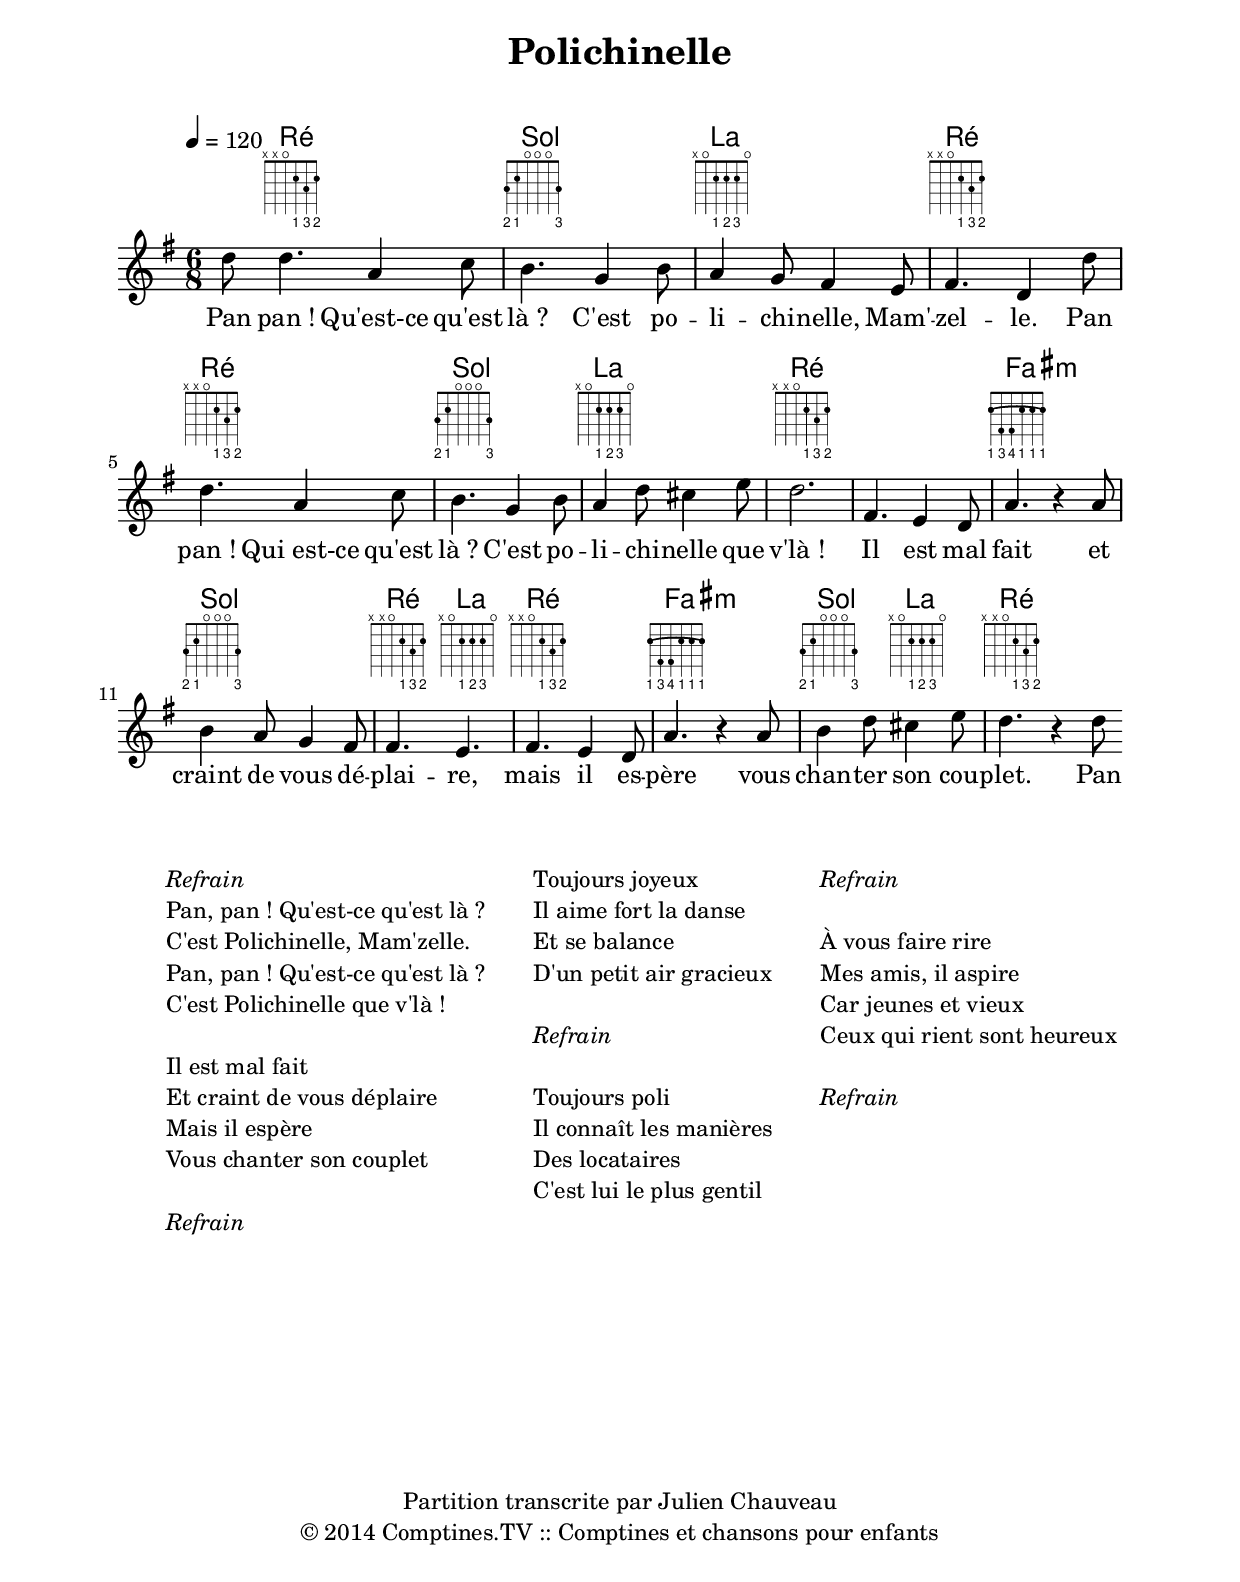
\include "predefined-guitar-fretboards.ly"

\version "2.18.2"

\pointAndClickOff   % Remove hyperlinks in PDF

\paper {
  top-margin = 2\cm
  bottom-margin = 2\cm
  indent = 0
  line-width = 17.0\cm
  markup-system-spacing =
    #'((basic-distance . 12)
       (minimum-distance . 6)
       (padding . 1)
       (stretchability . 10))
}


\header {
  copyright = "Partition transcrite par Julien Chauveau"
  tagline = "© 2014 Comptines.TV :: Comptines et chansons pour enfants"
}


\header {
  title = "Polichinelle"
}

harmonies = \chordmode {
  s8
  c2. f g c
  c2. f g c
  s2. e:m f c4. g
  c2. e:m f4. g c2.
}

\transpose f g

<<
  \chords { \frenchChords \harmonies }
  \new FretBoards \harmonies

  \relative c''
  {
    \clef treble
    \time 6/8
    \tempo 4 = 120
    \key f \major
    
    \partial 8
    c8 \bar "|:" c4.
    g4 bes8 a4.
    f4 a8 g4 f8 e4 d8 e4. c4
    
    c'8 c4.
    g4 bes8 a4.
    f4 a8 g4 c8 b4 d8 c2.
    
    e,4. d4 c8 g'4. r4
    g8 a4 g8 f4 e8
    e4. d

    e4. d4 c8 g'4. r4
    g8 a4 c8 b4 d8
    c4. r4 c8

    \bar ":|"
  }

  \addlyrics
  {
    % \set stanza = #"1. "
    Pan pan ! Qu'est-ce qu'est là ?
    C'est po -- li -- chi -- nelle, Mam' -- zel -- le.
    Pan pan ! Qui est-ce qu'est là ?
    C'est po -- li -- chi -- nelle que v'là !
    Il est mal fait et craint de vous dé -- plai -- re,
    mais il es -- père vous chan -- ter son cou -- plet.
    Pan
  }
>>

\markup
{
  \vspace #3

  \hspace #4
  \column
  {
    \italic{Refrain}
    "Pan, pan ! Qu'est-ce qu'est là ?"
    "C'est Polichinelle, Mam'zelle."
    "Pan, pan ! Qu'est-ce qu'est là ?"
    "C'est Polichinelle que v'là !"
    " "
    "Il est mal fait"
    "Et craint de vous déplaire"
    "Mais il espère"
    "Vous chanter son couplet"
    " "
    \italic{Refrain}
  }
  \hspace #4
  \column
  {
    "Toujours joyeux"
    "Il aime fort la danse"
    "Et se balance"
    "D'un petit air gracieux"
    " "
    \italic{Refrain}
    " "
    "Toujours poli"
    "Il connaît les manières"
    "Des locataires"
    "C'est lui le plus gentil"
  }
  \hspace #4
  \column
  {
    \italic{Refrain}
    " "
    "À vous faire rire"
    "Mes amis, il aspire"
    "Car jeunes et vieux"
    "Ceux qui rient sont heureux"
    " "
    \italic{Refrain}
  }
}